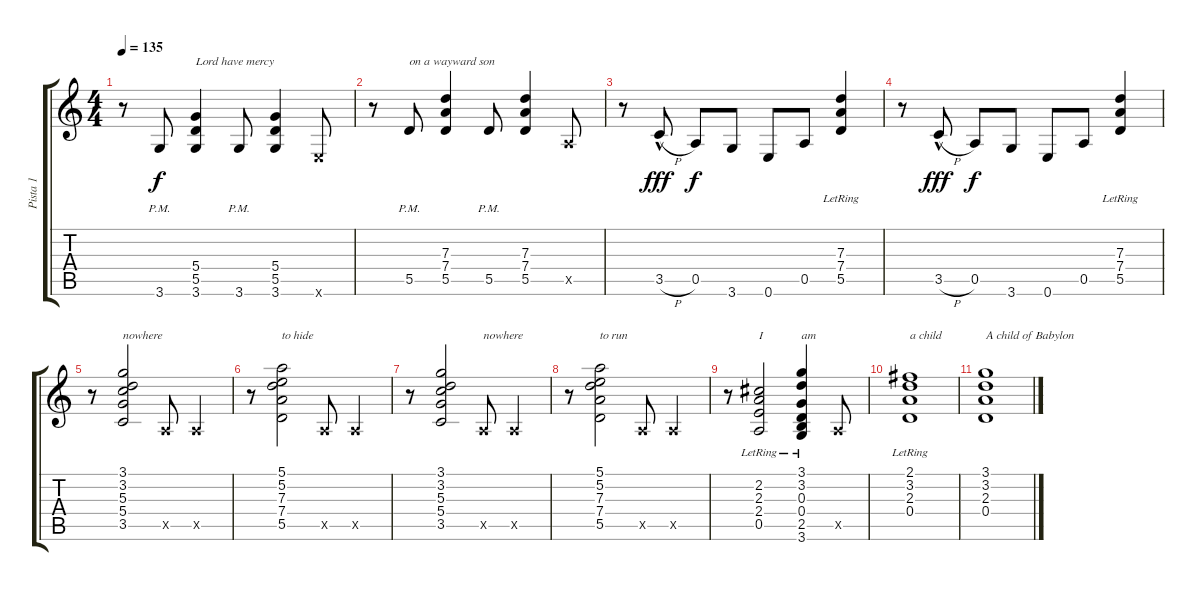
\track ("Pista 1" "Pista 1") {instrument electricguitarclean}
\staff {score tabs}
\tuning (E4 B3 G3 D3 A2 E2) {hide}
\ts (4 4)
\tempo 135
\clef g2
\ks c
r.8{dy f} 3.6{pm}.8 (5.4 5.5 3.6).4{txt "Lord have mercy"} 3.6{pm}.8 (5.4 5.5 3.6).4 0.6{x}.8 |
r.8 5.5{pm}.8{txt "on a wayward son"} (7.3 7.4 5.5).4 5.5{pm}.8 (7.3 7.4 5.5).4 0.5{x}.8 |
r.8 3.5{h hac}.8{dy fff} 0.5.8{dy f} 3.6.8 0.6.8 0.5.8 (7.3{lr} 7.4{lr} 5.5{lr}).4 |
r.8 3.5{h hac}.8{dy fff} 0.5.8{dy f} 3.6.8 0.6.8 0.5.8 (7.3{lr} 7.4{lr} 5.5{lr}).4 |
r.8 (3.1 3.2 5.3 5.4 3.5).2{txt "nowhere"} 0.5{x}.8 0.5{x}.4 |
r.8 (5.1 5.2 7.3 7.4 5.5).2{txt "to hide"} 0.5{x}.8 0.5{x}.4 |
r.8 (3.1 3.2 5.3 5.4 3.5).2 0.5{x}.8{txt "nowhere"} 0.5{x}.4 |
r.8 (5.1 5.2 7.3 7.4 5.5).2{txt "to run"} 0.5{x}.8 0.5{x}.4 |
r.8 (2.2{lr} 2.3{lr} 2.4{lr} 0.5{lr}).2{txt "I"} (3.1{lr} 3.2{lr} 0.3{lr} 0.4{lr} 2.5{lr} 3.6{lr}).4{txt "am"} 0.5{x}.8 |
(2.1{lr} 3.2{lr} 2.3{lr} 0.4{lr}).1{txt "a child"} |
(3.1 3.2 2.3 0.4).1{txt "A child of Babylon"}
